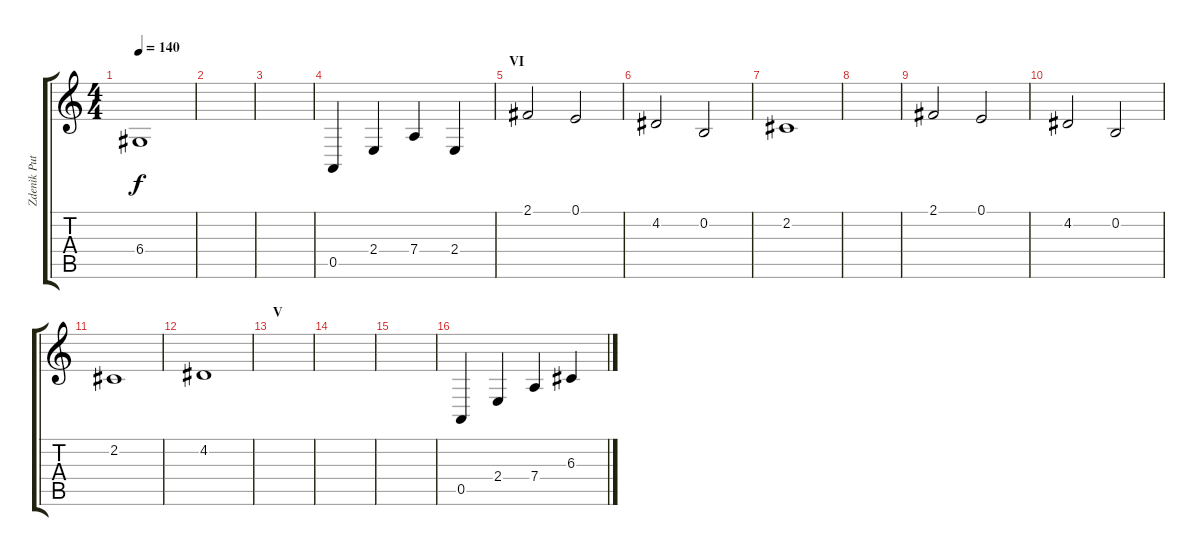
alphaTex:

\track ("Zdenìk Putala" "Zdenìk Put") {instrument lead2sawtooth}
\staff {score tabs}
\tuning (E4 B3 G3 D3 A2 E2) {hide}
\ts (4 4)
\tempo 140
\clef g2
\ks c
6.4.1{dy f} |
|
|
0.5.4 2.4.4 7.4.4 2.4.4 |
\section ("" "VI")
2.1.2{instrument dulcimer} 0.1.2 |
4.2.2 0.2.2 |
2.2.1 |
|
2.1.2 0.1.2 |
4.2.2 0.2.2 |
2.2.1 |
4.2.1 |
\section ("" "V")
|
|
|
0.5.4{instrument lead2sawtooth} 2.4.4 7.4.4 6.3.4
